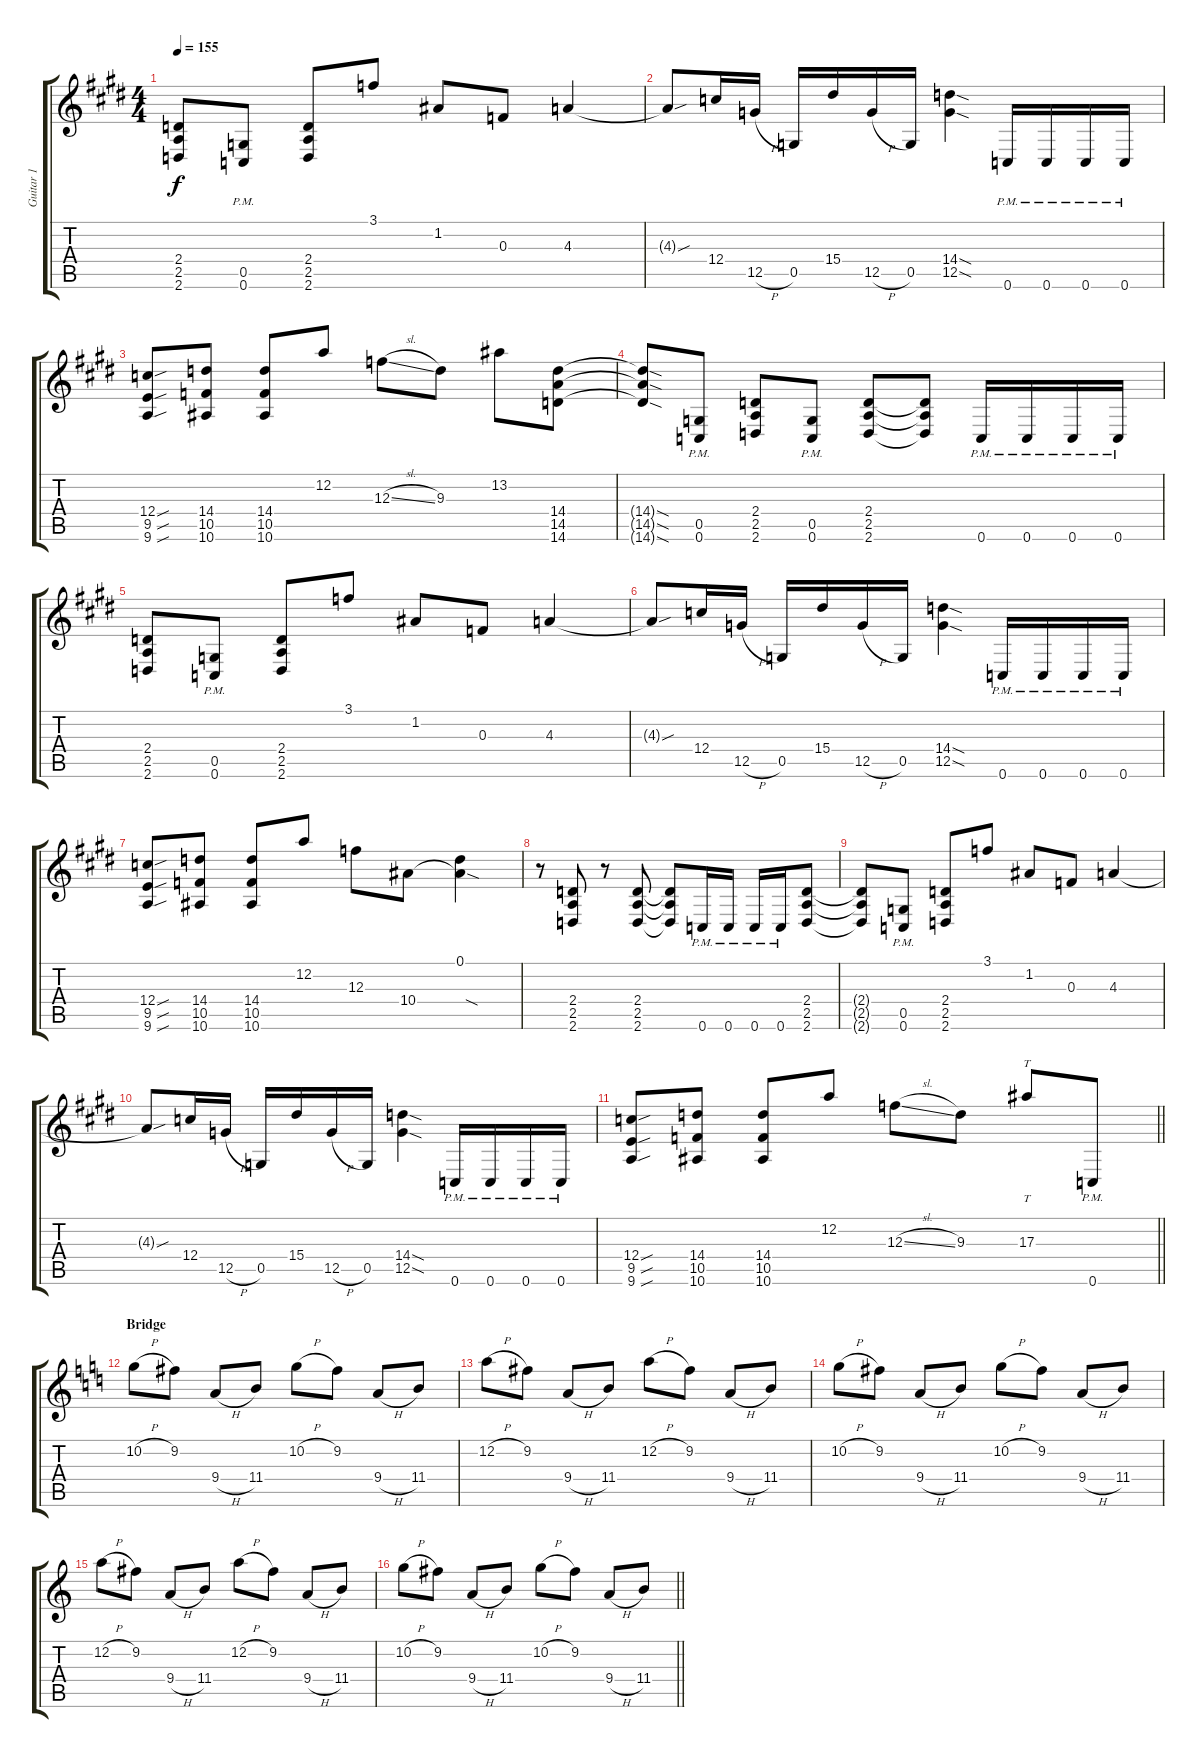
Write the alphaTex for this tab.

\track ("Guitar 1" "Guitar 1") {instrument distortionguitar}
\staff {score tabs}
\tuning (D4 A3 F3 C3 G2 C2) {hide}
\ts (4 4)
\tempo 155
\clef g2
\ks e
(2.4{t} 2.5{t} 2.6{t}).8{dy f} (0.5{pm} 0.6{pm}).8 (2.4 2.5 2.6).8 3.1.8 1.2.8 0.3.8 4.3.4 |
4.3{sou t}.8 12.4.16 12.5{h}.16 0.5.16 15.4.16 12.5{h}.16 0.5.16 (14.4{sod} 12.5{sod}).4 0.6{pm}.16 0.6{pm}.16 0.6{pm}.16 0.6{pm}.16 |
(12.4{sou} 9.5{sou} 9.6{sou}).8 (14.4 10.5 10.6).8 (14.4 10.5 10.6).8 12.2.8 12.3{sl}.8 9.3.8 13.2.8 (14.4 14.5 14.6).8 |
(14.4{sod t} 14.5{sod t} 14.6{sod t}).8 (0.5{pm} 0.6{pm}).8 (2.4 2.5 2.6).8 (0.5{pm} 0.6{pm}).8 (2.4 2.5 2.6).8 (2.4{t} 2.5{t} 2.6{t}).8 0.6{pm}.16 0.6{pm}.16 0.6{pm}.16 0.6{pm}.16 |
(2.4 2.5 2.6).8 (0.5{pm} 0.6{pm}).8 (2.4 2.5 2.6).8 3.1.8 1.2.8 0.3.8 4.3.4 |
4.3{sou t}.8 12.4.16 12.5{h}.16 0.5.16 15.4.16 12.5{h}.16 0.5.16 (14.4{sod} 12.5{sod}).4 0.6{pm}.16 0.6{pm}.16 0.6{pm}.16 0.6{pm}.16 |
(12.4{sou} 9.5{sou} 9.6{sou}).8 (14.4 10.5 10.6).8 (14.4 10.5 10.6).8 12.2.8 12.3.8 10.4.8 (0.1 10.4{sod t}).4 |
r.8 (2.4 2.5 2.6).8 r.8 (2.4 2.5 2.6).8 (2.4{t} 2.5{t} 2.6{t}).8 0.6{pm}.16 0.6{pm}.16 0.6{pm}.16 0.6{pm}.16 (2.4 2.5 2.6).8 |
(2.4{t} 2.5{t} 2.6{t}).8 (0.5{pm} 0.6{pm}).8 (2.4 2.5 2.6).8 3.1.8 1.2.8 0.3.8 4.3.4 |
4.3{sou t}.8 12.4.16 12.5{h}.16 0.5.16 15.4.16 12.5{h}.16 0.5.16 (14.4{sod} 12.5{sod}).4 0.6{pm}.16 0.6{pm}.16 0.6{pm}.16 0.6{pm}.16 |
\barLineRight lightlight
(12.4{sou} 9.5{sou} 9.6{sou}).8 (14.4 10.5 10.6).8 (14.4 10.5 10.6).8 12.2.8 12.3{sl}.8 9.3.8 17.3.8{tt} 0.6{pm}.8 |
\section ("" "Bridge")
\ks c
10.2{h}.8 9.2.8 9.4{h}.8 11.4.8 10.2{h}.8 9.2.8 9.4{h}.8 11.4.8 |
12.2{h}.8 9.2.8 9.4{h}.8 11.4.8 12.2{h}.8 9.2.8 9.4{h}.8 11.4.8 |
10.2{h}.8 9.2.8 9.4{h}.8 11.4.8 10.2{h}.8 9.2.8 9.4{h}.8 11.4.8 |
12.2{h}.8 9.2.8 9.4{h}.8 11.4.8 12.2{h}.8 9.2.8 9.4{h}.8 11.4.8 |
\barLineRight lightlight
10.2{h}.8 9.2.8 9.4{h}.8 11.4.8 10.2{h}.8 9.2.8 9.4{h}.8 11.4.8
